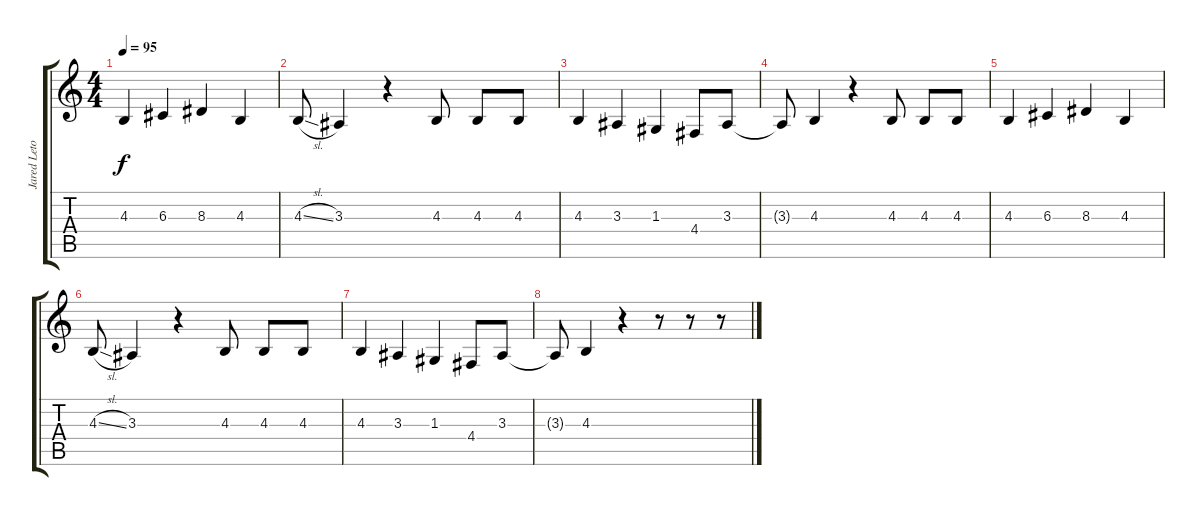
\track ("Jared Leto (Vocals)" "Jared Leto") {instrument clarinet}
\staff {score tabs}
\tuning (E4 B3 G3 D3 A2 E2) {hide}
\ts (4 4)
\tempo 95
\clef g2
\ks c
4.3.4{dy f} 6.3.4 8.3.4 4.3.4 |
4.3{sl}.8 3.3.4 r.4 4.3.8 4.3.8 4.3.8 |
4.3.4 3.3.4 1.3.4 4.4.8 3.3.8 |
3.3{t}.8 4.3.4 r.4 4.3.8 4.3.8 4.3.8 |
4.3.4 6.3.4 8.3.4 4.3.4 |
4.3{sl}.8 3.3.4 r.4 4.3.8 4.3.8 4.3.8 |
4.3.4 3.3.4 1.3.4 4.4.8 3.3.8 |
3.3{t}.8 4.3.4 r.4 r.8 r.8 r.8
